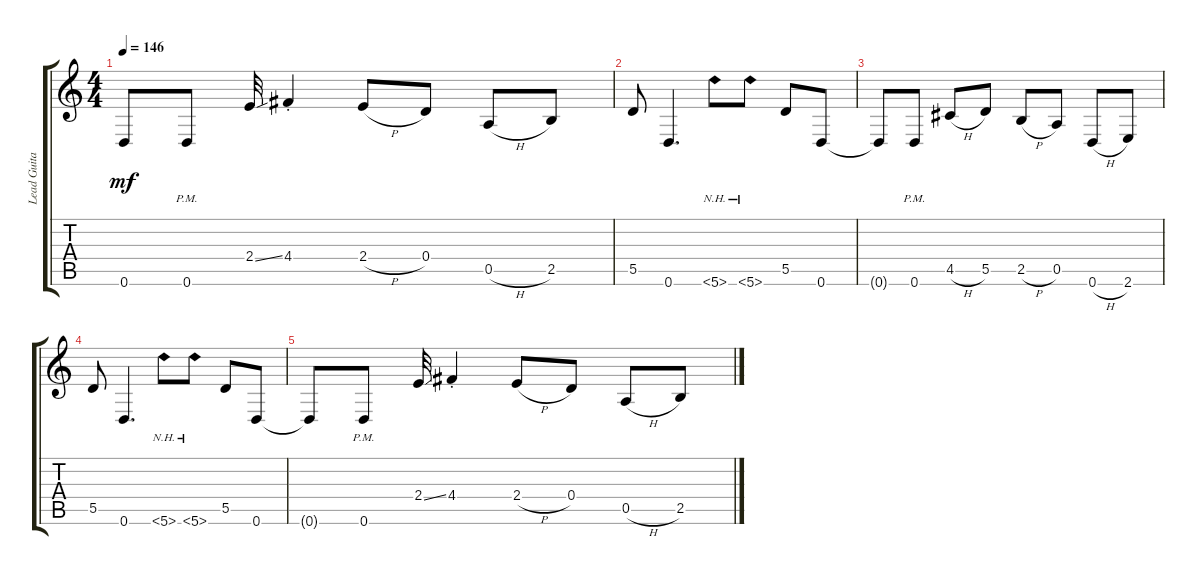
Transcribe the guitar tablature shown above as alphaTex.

\track ("Lead Guitar" "Lead Guita") {instrument distortionguitar}
\staff {score tabs}
\tuning (D4 A3 G3 D3 A2 D2) {hide}
\ts (4 4)
\tempo 146
\clef g2
\ks c
0.6{t}.8{dy mf} 0.6{pm}.8 2.4{ss}.32 4.4{st}.4 2.4{h}.8 0.4.8 0.5{h}.8 2.5.8 |
5.5.8 0.6.4{d} 5.6{nh}.8 5.6{nh}.8 5.5.8 0.6.8 |
0.6{t}.8 0.6{pm}.8 4.5{h}.8 5.5.8 2.5{h}.8 0.5.8 0.6{h}.8 2.6.8 |
5.5.8 0.6.4{d} 5.6{nh}.8 5.6{nh}.8 5.5.8 0.6.8 |
0.6{t}.8 0.6{pm}.8 2.4{ss}.32 4.4{st}.4 2.4{h}.8 0.4.8 0.5{h}.8 2.5.8
